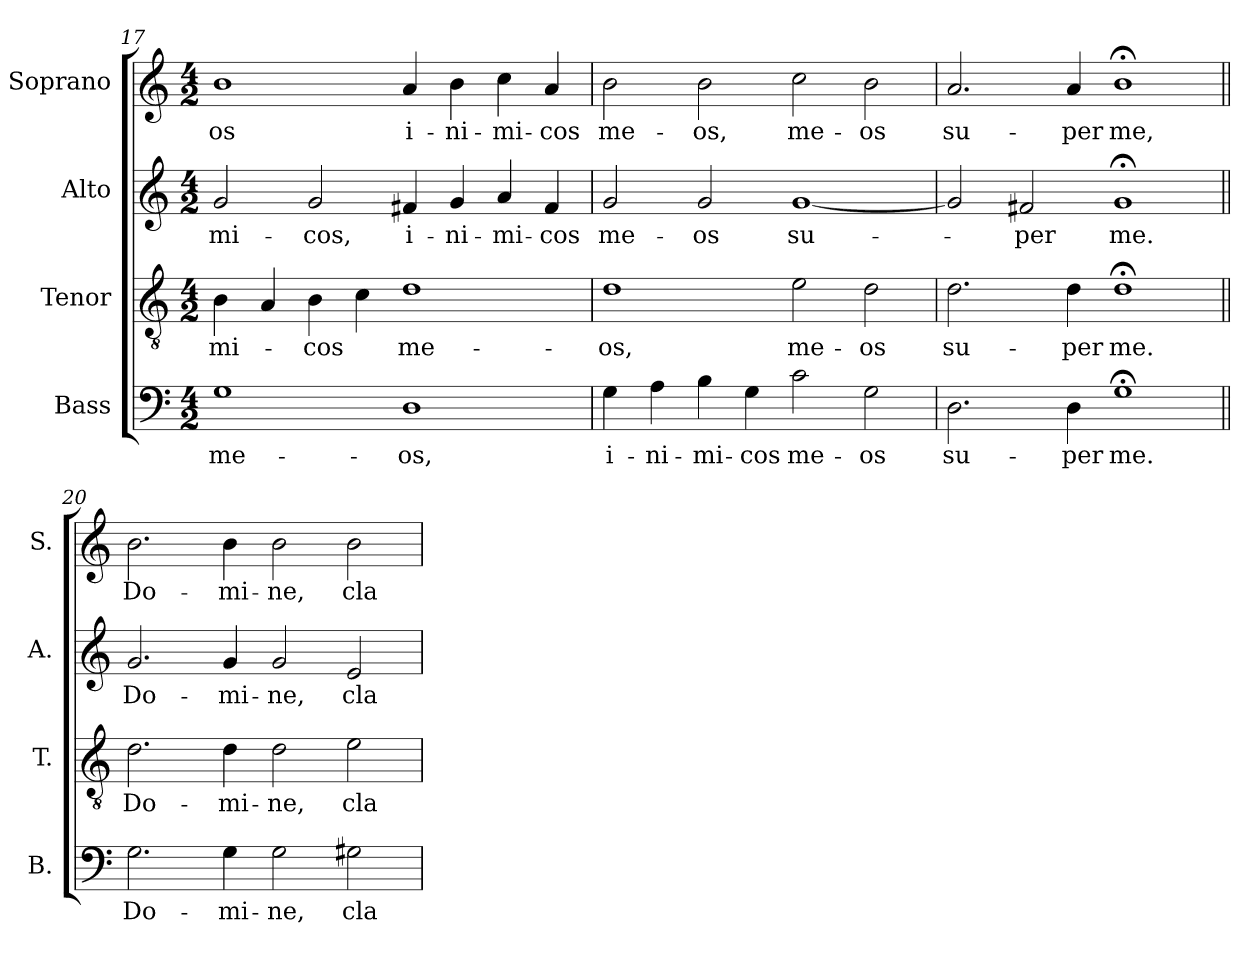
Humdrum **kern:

**kern	**text	**kern	**text	**kern	**text	**kern	**text
*part4	*part4	*part3	*part3	*part2	*part2	*part1	*part1
*staff4	*staff4	*staff3	*staff3	*staff2	*staff2	*staff1	*staff1
*I"Bass	*	*I"Tenor	*	*I"Alto	*	*I"Soprano	*
*I'B.	*	*I'T.	*	*I'A.	*	*I'S.	*
!!LO:PB:g=z
*clefF4	*	*clefGv2	*	*clefG2	*	*clefG2	*
*	*	*ITrd7c12	*	*	*	*	*
*k[]	*	*k[]	*	*k[]	*	*k[]	*
*C:	*	*C:	*	*C:	*	*C:	*
*M4/2	*	*M4/2	*	*M4/2	*	*M4/2	*
=17	=17	=17	=17	=17	=17	=17	=17
!	!LO:LY:b:color=#000000	!	!	!	!	!	!
!	!	!	!LO:LY:b:color=#000000	!	!	!	!
!	!	!	!	!	!LO:LY:b:color=#000000	!	!
!	!	!	!	!	!	!	!LO:LY:b:color=#000000
1Gi	me-	4BBi\	-mi-	2gi/	-mi-	1bi	-os
.	.	4AAi/	.	.	.	.	.
!	!	!	!LO:LY:b:color=#000000	!	!	!	!
!	!	!	!	!	!LO:LY:b:color=#000000	!	!
.	.	4BBi\	-cos	2gi/	-cos,	.	.
.	.	4Ci\	.	.	.	.	.
!	!LO:LY:b:color=#000000	!	!	!	!	!	!
!	!	!	!LO:LY:b:color=#000000	!	!	!	!
!	!	!	!	!	!LO:LY:b:color=#000000	!	!
!	!	!	!	!	!	!	!LO:LY:b:color=#000000
1Di	-os,	1Di	me-	4f#Xi/	i-	4ai/	i-
!	!	!	!	!	!LO:LY:b:color=#000000	!	!
!	!	!	!	!	!	!	!LO:LY:b:color=#000000
.	.	.	.	4gi/	-ni-	4bi\	-ni-
!	!	!	!	!	!LO:LY:b:color=#000000	!	!
!	!	!	!	!	!	!	!LO:LY:b:color=#000000
.	.	.	.	4ai/	-mi-	4cci\	-mi-
!	!	!	!	!	!LO:LY:b:color=#000000	!	!
!	!	!	!	!	!	!	!LO:LY:b:color=#000000
.	.	.	.	4f#i/	-cos	4ai/	-cos
=18	=18	=18	=18	=18	=18	=18	=18
!	!LO:LY:b:color=#000000	!	!	!	!	!	!
!	!	!	!LO:LY:b:color=#000000	!	!	!	!
!	!	!	!	!	!LO:LY:b:color=#000000	!	!
!	!	!	!	!	!	!	!LO:LY:b:color=#000000
4Gi\	i-	1Di	-os,	2gi/	me-	2bi\	me-
!	!LO:LY:b:color=#000000	!	!	!	!	!	!
4Ai\	-ni-	.	.	.	.	.	.
!	!LO:LY:b:color=#000000	!	!	!	!	!	!
!	!	!	!	!	!LO:LY:b:color=#000000	!	!
!	!	!	!	!	!	!	!LO:LY:b:color=#000000
4Bi\	-mi-	.	.	2gi/	-os	2bi\	-os,
!	!LO:LY:b:color=#000000	!	!	!	!	!	!
4Gi\	-cos	.	.	.	.	.	.
!	!LO:LY:b:color=#000000	!	!	!	!	!	!
!	!	!	!LO:LY:b:color=#000000	!	!	!	!
!	!	!	!	!	!LO:LY:b:color=#000000	!	!
!	!	!	!	!	!	!	!LO:LY:b:color=#000000
2ci\	me-	2Ei\	me-	[1gi	su-	2cci\	me-
!	!LO:LY:b:color=#000000	!	!	!	!	!	!
!	!	!	!LO:LY:b:color=#000000	!	!	!	!
!	!	!	!	!	!	!	!LO:LY:b:color=#000000
2Gi\	-os	2Di\	-os	.	.	2bi\	-os
=19	=19	=19	=19	=19	=19	=19	=19
!	!LO:LY:b:color=#000000	!	!	!	!	!	!
!	!	!	!LO:LY:b:color=#000000	!	!	!	!
!	!	!	!	!	!	!	!LO:LY:b:color=#000000
2.Di\	su-	2.Di\	su-	2gi/]	.	2.ai/	su-
!	!	!	!	!	!LO:LY:b:color=#000000	!	!
.	.	.	.	2f#Xi/	-per	.	.
!	!LO:LY:b:color=#000000	!	!	!	!	!	!
!	!	!	!LO:LY:b:color=#000000	!	!	!	!
!	!	!	!	!	!	!	!LO:LY:b:color=#000000
4Di\	-per	4Di\	-per	.	.	4ai/	-per
!	!LO:LY:b:color=#000000	!	!	!	!	!	!
!	!	!	!LO:LY:b:color=#000000	!	!	!	!
!	!	!	!	!	!LO:LY:b:color=#000000	!	!
!	!	!	!	!	!	!	!LO:LY:b:color=#000000
1G;i	me.	1D;i	me.	1g;i	me.	1b;i	me,
=20||	=20||	=20||	=20||	=20||	=20||	=20||	=20||
!	!LO:LY:b:color=#000000	!	!	!	!	!	!
!	!	!	!LO:LY:b:color=#000000	!	!	!	!
!	!	!	!	!	!LO:LY:b:color=#000000	!	!
!	!	!	!	!	!	!	!LO:LY:b:color=#000000
2.Gi\	Do-	2.Di\	Do-	2.gi/	Do-	2.bi\	Do-
!	!LO:LY:b:color=#000000	!	!	!	!	!	!
!	!	!	!LO:LY:b:color=#000000	!	!	!	!
!	!	!	!	!	!LO:LY:b:color=#000000	!	!
!	!	!	!	!	!	!	!LO:LY:b:color=#000000
4Gi\	-mi-	4Di\	-mi-	4gi/	-mi-	4bi\	-mi-
!	!LO:LY:b:color=#000000	!	!	!	!	!	!
!	!	!	!LO:LY:b:color=#000000	!	!	!	!
!	!	!	!	!	!LO:LY:b:color=#000000	!	!
!	!	!	!	!	!	!	!LO:LY:b:color=#000000
2Gi\	-ne,	2Di\	-ne,	2gi/	-ne,	2bi\	-ne,
!	!LO:LY:b:color=#000000	!	!	!	!	!	!
!	!	!	!LO:LY:b:color=#000000	!	!	!	!
!	!	!	!	!	!LO:LY:b:color=#000000	!	!
!	!	!	!	!	!	!	!LO:LY:b:color=#000000
2G#Xi\	cla-	2Ei\	cla-	2ei/	cla-	2bi\	cla-
=	=	=	=	=	=	=	=
*-	*-	*-	*-	*-	*-	*-	*-
